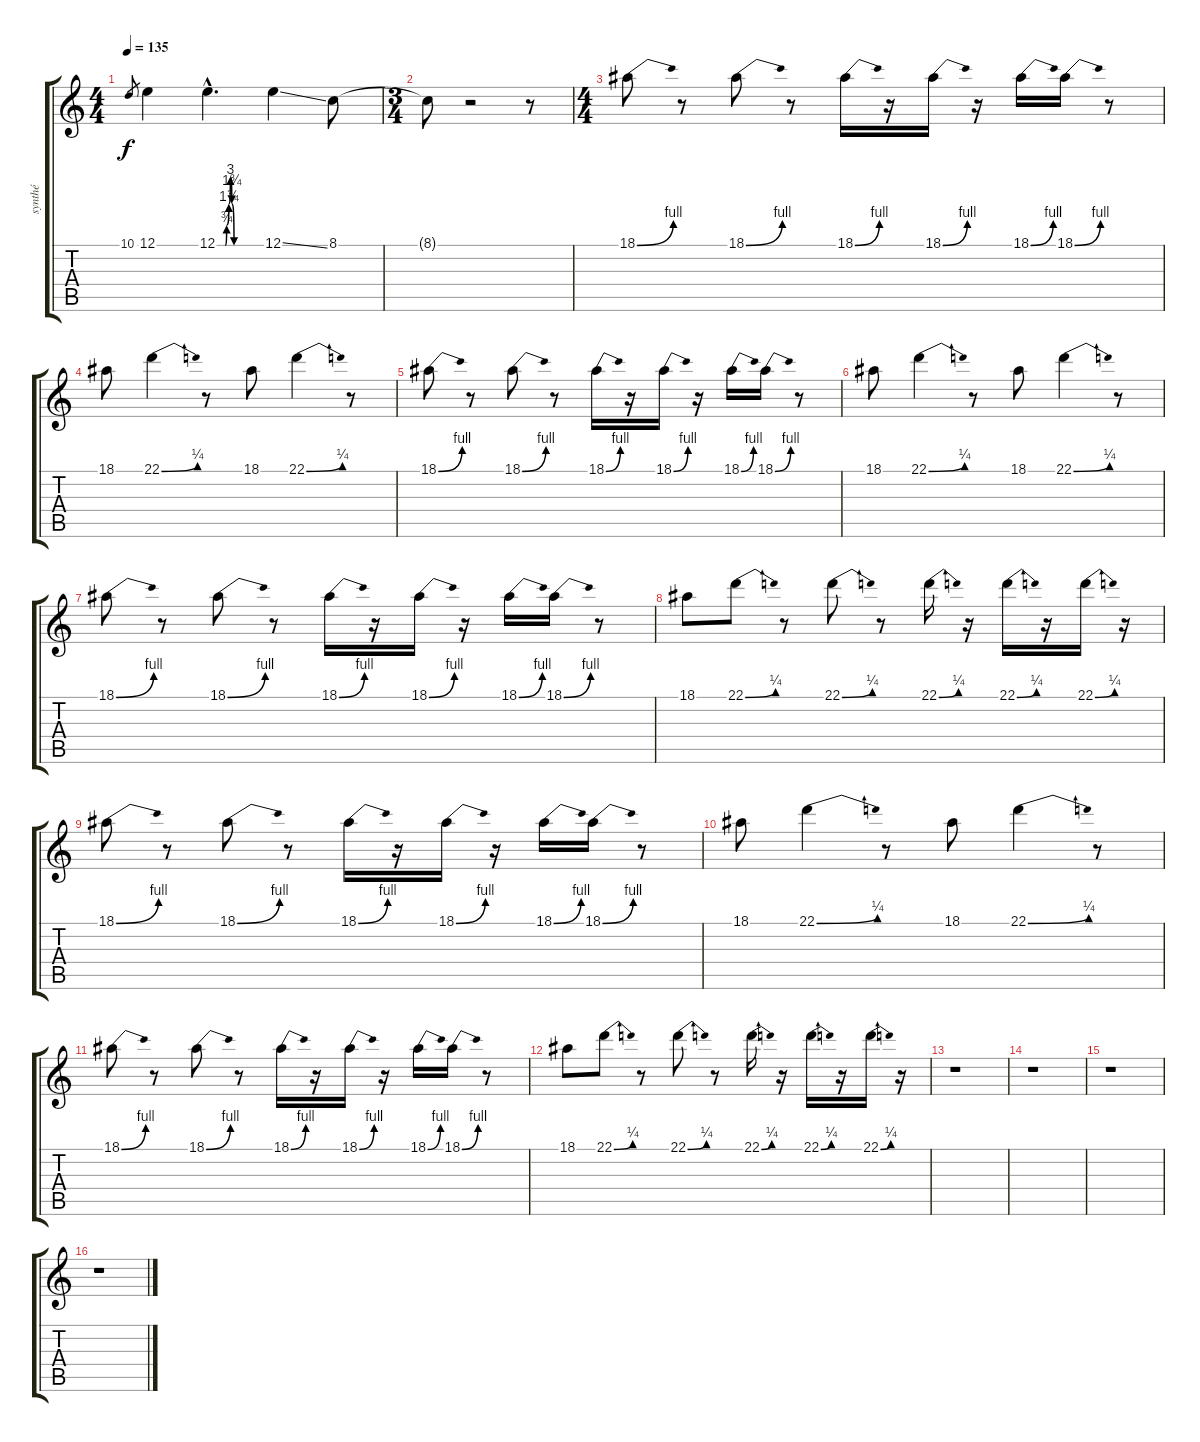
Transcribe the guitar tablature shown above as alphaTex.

\track ("synthé" "synthé") {instrument drawbarorgan}
\staff {score tabs}
\tuning (E4 B3 G3 D3 A2 E2) {hide}
\ts (4 4)
\tempo 135
\clef g2
\ks c
10.1.8{gr dy f instrument drawbarorgan} 12.1.4 12.1{be (custom 0 0 11 0 13 3 16 7 18 12 20 7 23 0 30 0 45 0 60 0) hac}.4{d} 12.1{ss}.4 8.1.8 |
\ts (3 4)
8.1{t}.8 r.2 r.8 |
\ts (4 4)
18.1{be (bend 0 0 60 4)}.8 r.8 18.1{be (bend 0 0 60 4)}.8 r.8 18.1{be (bend 0 0 60 4)}.16 r.16 18.1{be (bend 0 0 60 4)}.16 r.16 18.1{be (bend 0 0 60 4)}.16 18.1{be (bend 0 0 60 4)}.16 r.8 |
18.1.8 22.1{be (bend 0 0 60 1)}.4 r.8 18.1.8 22.1{be (bend 0 0 60 1)}.4 r.8 |
18.1{be (bend 0 0 60 4)}.8 r.8 18.1{be (bend 0 0 60 4)}.8 r.8 18.1{be (bend 0 0 60 4)}.16 r.16 18.1{be (bend 0 0 60 4)}.16 r.16 18.1{be (bend 0 0 60 4)}.16 18.1{be (bend 0 0 60 4)}.16 r.8 |
18.1.8 22.1{be (bend 0 0 60 1)}.4 r.8 18.1.8 22.1{be (bend 0 0 60 1)}.4 r.8 |
18.1{be (bend 0 0 60 4)}.8 r.8 18.1{be (bend 0 0 60 4)}.8 r.8 18.1{be (bend 0 0 60 4)}.16 r.16 18.1{be (bend 0 0 60 4)}.16 r.16 18.1{be (bend 0 0 60 4)}.16 18.1{be (bend 0 0 60 4)}.16 r.8 |
18.1.8 22.1{be (bend 0 0 60 1)}.8 r.8 22.1{be (bend 0 0 60 1)}.8 r.8 22.1{be (bend 0 0 60 1)}.16 r.16 22.1{be (bend 0 0 60 1)}.16 r.16 22.1{be (bend 0 0 60 1)}.16 r.16 |
18.1{be (bend 0 0 60 4)}.8 r.8 18.1{be (bend 0 0 60 4)}.8 r.8 18.1{be (bend 0 0 60 4)}.16 r.16 18.1{be (bend 0 0 60 4)}.16 r.16 18.1{be (bend 0 0 60 4)}.16 18.1{be (bend 0 0 60 4)}.16 r.8 |
18.1.8 22.1{be (bend 0 0 60 1)}.4 r.8 18.1.8 22.1{be (bend 0 0 60 1)}.4 r.8 |
18.1{be (bend 0 0 60 4)}.8 r.8 18.1{be (bend 0 0 60 4)}.8 r.8 18.1{be (bend 0 0 60 4)}.16 r.16 18.1{be (bend 0 0 60 4)}.16 r.16 18.1{be (bend 0 0 60 4)}.16 18.1{be (bend 0 0 60 4)}.16 r.8 |
18.1.8 22.1{be (bend 0 0 60 1)}.8 r.8 22.1{be (bend 0 0 60 1)}.8 r.8 22.1{be (bend 0 0 60 1)}.16 r.16 22.1{be (bend 0 0 60 1)}.16 r.16 22.1{be (bend 0 0 60 1)}.16 r.16 |
r.1 |
r.1 |
r.1 |
r.1
